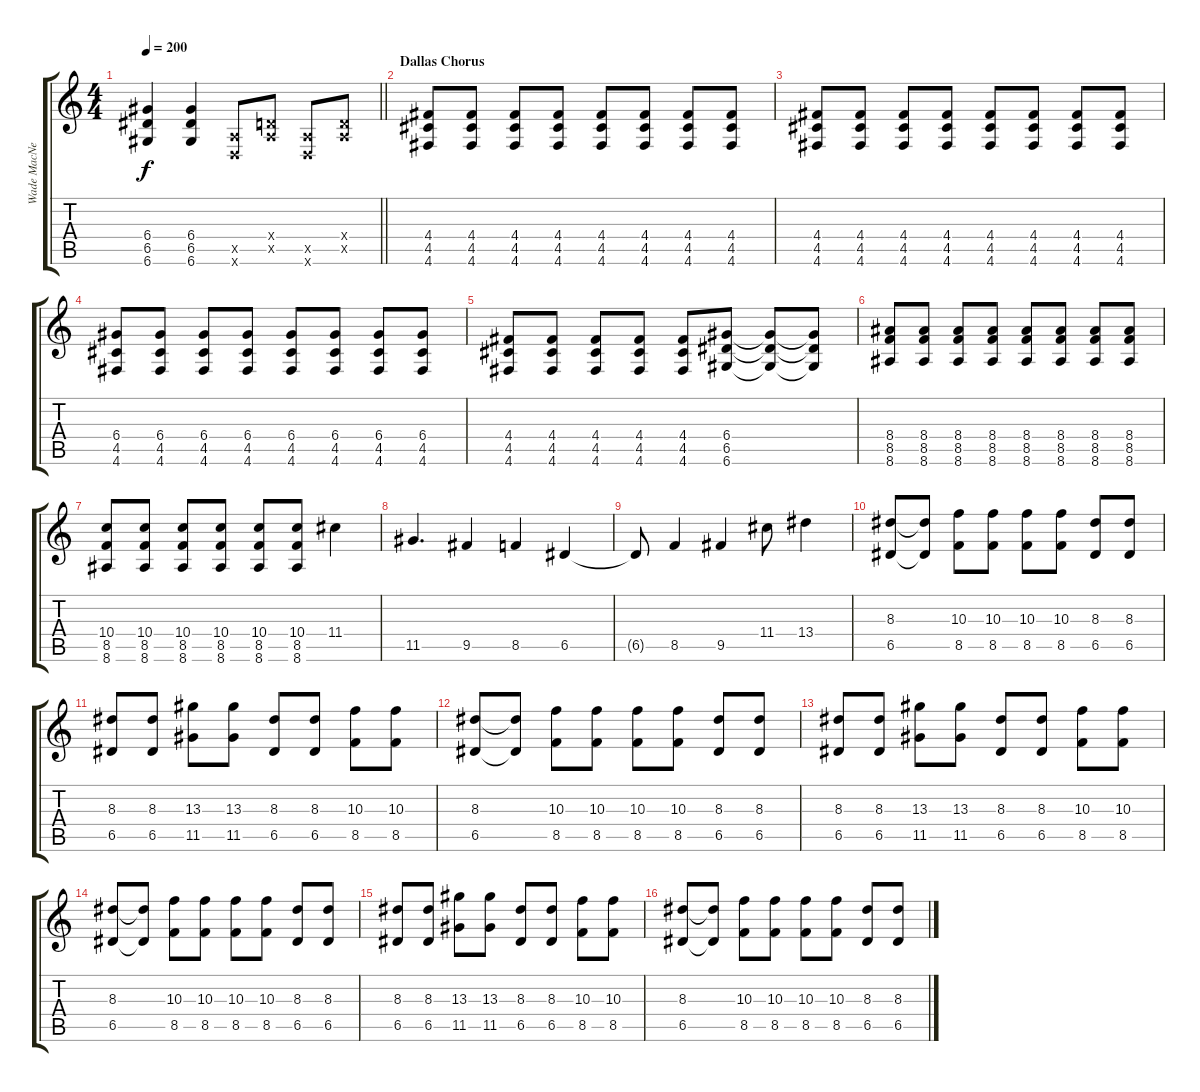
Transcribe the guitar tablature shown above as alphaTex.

\track ("Wade MacNeil" "Wade MacNe") {instrument distortionguitar}
\staff {score tabs}
\tuning (E4 B3 G3 D3 A2 D2) {hide}
\ts (4 4)
\tempo 200
\clef g2
\barLineRight lightlight
\ks c
(6.4 6.5 6.6).4{dy f} (6.4 6.5 6.6).4 (0.5{x} 0.6{x}).8 (0.4{x} 0.5{x}).8 (0.5{x} 0.6{x}).8 (0.4{x} 0.5{x}).8 |
\section ("" "Dallas Chorus")
(4.4 4.5 4.6).8 (4.4 4.5 4.6).8 (4.4 4.5 4.6).8 (4.4 4.5 4.6).8 (4.4 4.5 4.6).8 (4.4 4.5 4.6).8 (4.4 4.5 4.6).8 (4.4 4.5 4.6).8 |
(4.4 4.5 4.6).8 (4.4 4.5 4.6).8 (4.4 4.5 4.6).8 (4.4 4.5 4.6).8 (4.4 4.5 4.6).8 (4.4 4.5 4.6).8 (4.4 4.5 4.6).8 (4.4 4.5 4.6).8 |
(6.4 4.5 4.6).8 (6.4 4.5 4.6).8 (6.4 4.5 4.6).8 (6.4 4.5 4.6).8 (6.4 4.5 4.6).8 (6.4 4.5 4.6).8 (6.4 4.5 4.6).8 (6.4 4.5 4.6).8 |
(4.4 4.5 4.6).8 (4.4 4.5 4.6).8 (4.4 4.5 4.6).8 (4.4 4.5 4.6).8 (4.4 4.5 4.6).8 (6.4 6.5 6.6).8 (6.4{t} 6.5{t} 6.6{t}).8 (6.4{t} 6.5{t} 6.6{t}).8 |
(8.4 8.5 8.6).8 (8.4 8.5 8.6).8 (8.4 8.5 8.6).8 (8.4 8.5 8.6).8 (8.4 8.5 8.6).8 (8.4 8.5 8.6).8 (8.4 8.5 8.6).8 (8.4 8.5 8.6).8 |
(10.4 8.5 8.6).8 (10.4 8.5 8.6).8 (10.4 8.5 8.6).8 (10.4 8.5 8.6).8 (10.4 8.5 8.6).8 (10.4 8.5 8.6).8 11.4.4 |
11.5.4{d} 9.5.4 8.5.4 6.5.4 |
6.5{t}.8 8.5.4 9.5.4 11.4.8 13.4.4 |
(8.3 6.5).8 (8.3{t} 6.5{t}).8 (10.3 8.5).8 (10.3 8.5).8 (10.3 8.5).8 (10.3 8.5).8 (8.3 6.5).8 (8.3 6.5).8 |
(8.3 6.5).8 (8.3 6.5).8 (13.3 11.5).8 (13.3 11.5).8 (8.3 6.5).8 (8.3 6.5).8 (10.3 8.5).8 (10.3 8.5).8 |
(8.3 6.5).8 (8.3{t} 6.5{t}).8 (10.3 8.5).8 (10.3 8.5).8 (10.3 8.5).8 (10.3 8.5).8 (8.3 6.5).8 (8.3 6.5).8 |
(8.3 6.5).8 (8.3 6.5).8 (13.3 11.5).8 (13.3 11.5).8 (8.3 6.5).8 (8.3 6.5).8 (10.3 8.5).8 (10.3 8.5).8 |
(8.3 6.5).8 (8.3{t} 6.5{t}).8 (10.3 8.5).8 (10.3 8.5).8 (10.3 8.5).8 (10.3 8.5).8 (8.3 6.5).8 (8.3 6.5).8 |
(8.3 6.5).8 (8.3 6.5).8 (13.3 11.5).8 (13.3 11.5).8 (8.3 6.5).8 (8.3 6.5).8 (10.3 8.5).8 (10.3 8.5).8 |
(8.3 6.5).8 (8.3{t} 6.5{t}).8 (10.3 8.5).8 (10.3 8.5).8 (10.3 8.5).8 (10.3 8.5).8 (8.3 6.5).8 (8.3 6.5).8
